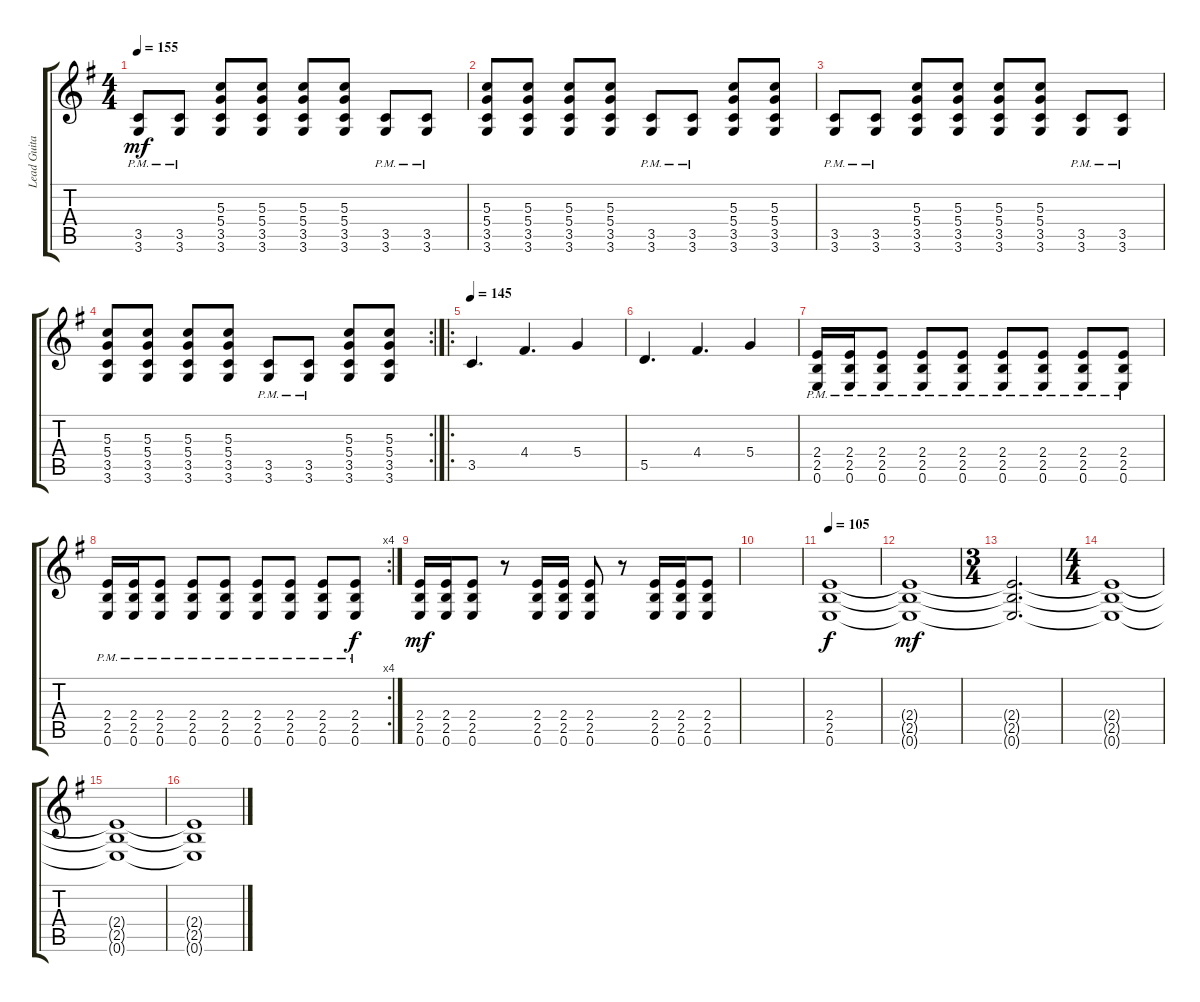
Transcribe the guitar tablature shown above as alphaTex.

\track ("Lead Guitar" "Lead Guita") {instrument distortionguitar}
\staff {score tabs}
\tuning (E4 B3 G3 D3 A2 E2) {hide}
\ts (4 4)
\tempo 155
\clef g2
\ks g
(3.5{pm} 3.6{pm}).8{dy mf} (3.5{pm} 3.6{pm}).8 (5.3 5.4 3.5 3.6).8 (5.3 5.4 3.5 3.6).8 (5.3 5.4 3.5 3.6).8 (5.3 5.4 3.5 3.6).8 (3.5{pm} 3.6{pm}).8 (3.5{pm} 3.6{pm}).8 |
(5.3 5.4 3.5 3.6).8 (5.3 5.4 3.5 3.6).8 (5.3 5.4 3.5 3.6).8 (5.3 5.4 3.5 3.6).8 (3.5{pm} 3.6{pm}).8 (3.5{pm} 3.6{pm}).8 (5.3 5.4 3.5 3.6).8 (5.3 5.4 3.5 3.6).8 |
(3.5{pm} 3.6{pm}).8 (3.5{pm} 3.6{pm}).8 (5.3 5.4 3.5 3.6).8 (5.3 5.4 3.5 3.6).8 (5.3 5.4 3.5 3.6).8 (5.3 5.4 3.5 3.6).8 (3.5{pm} 3.6{pm}).8 (3.5{pm} 3.6{pm}).8 |
\rc 2
(5.3 5.4 3.5 3.6).8 (5.3 5.4 3.5 3.6).8 (5.3 5.4 3.5 3.6).8 (5.3 5.4 3.5 3.6).8 (3.5{pm} 3.6{pm}).8 (3.5{pm} 3.6{pm}).8 (5.3 5.4 3.5 3.6).8 (5.3 5.4 3.5 3.6).8 |
\ro
\tempo 145
3.5.4{d} 4.4.4{d} 5.4.4 |
5.5.4{d} 4.4.4{d} 5.4.4 |
(2.4{pm} 2.5{pm} 0.6{pm}).16 (2.4{pm} 2.5{pm} 0.6{pm}).16 (2.4{pm} 2.5{pm} 0.6{pm}).8 (2.4{pm} 2.5{pm} 0.6{pm}).8 (2.4{pm} 2.5{pm} 0.6{pm}).8 (2.4{pm} 2.5{pm} 0.6{pm}).8 (2.4{pm} 2.5{pm} 0.6{pm}).8 (2.4{pm} 2.5{pm} 0.6{pm}).8 (2.4{pm} 2.5{pm} 0.6{pm}).8 |
\rc 4
(2.4{pm} 2.5{pm} 0.6{pm}).16 (2.4{pm} 2.5{pm} 0.6{pm}).16 (2.4{pm} 2.5{pm} 0.6{pm}).8 (2.4{pm} 2.5{pm} 0.6{pm}).8 (2.4{pm} 2.5{pm} 0.6{pm}).8 (2.4{pm} 2.5{pm} 0.6{pm}).8 (2.4{pm} 2.5{pm} 0.6{pm}).8 (2.4{pm} 2.5{pm} 0.6{pm}).8 (2.4 2.5 0.6{pm}).8{dy f} |
(2.4 2.5 0.6).16{dy mf} (2.4 2.5 0.6).16 (2.4 2.5 0.6).8 r.8 (2.4 2.5 0.6).16 (2.4 2.5 0.6).16 (2.4 2.5 0.6).8 r.8 (2.4 2.5 0.6).16 (2.4 2.5 0.6).16 (2.4 2.5 0.6).8 |
|
\tempo 105
(2.4 2.5 0.6).1{dy f} |
(2.4{t} 2.5{t} 0.6{t}).1{dy mf} |
\ts (3 4)
(2.4{t} 2.5{t} 0.6{t}).2{d} |
\ts (4 4)
(2.4{t} 2.5{t} 0.6{t}).1 |
(2.4{t} 2.5{t} 0.6{t}).1 |
(2.4{t} 2.5{t} 0.6{t}).1
